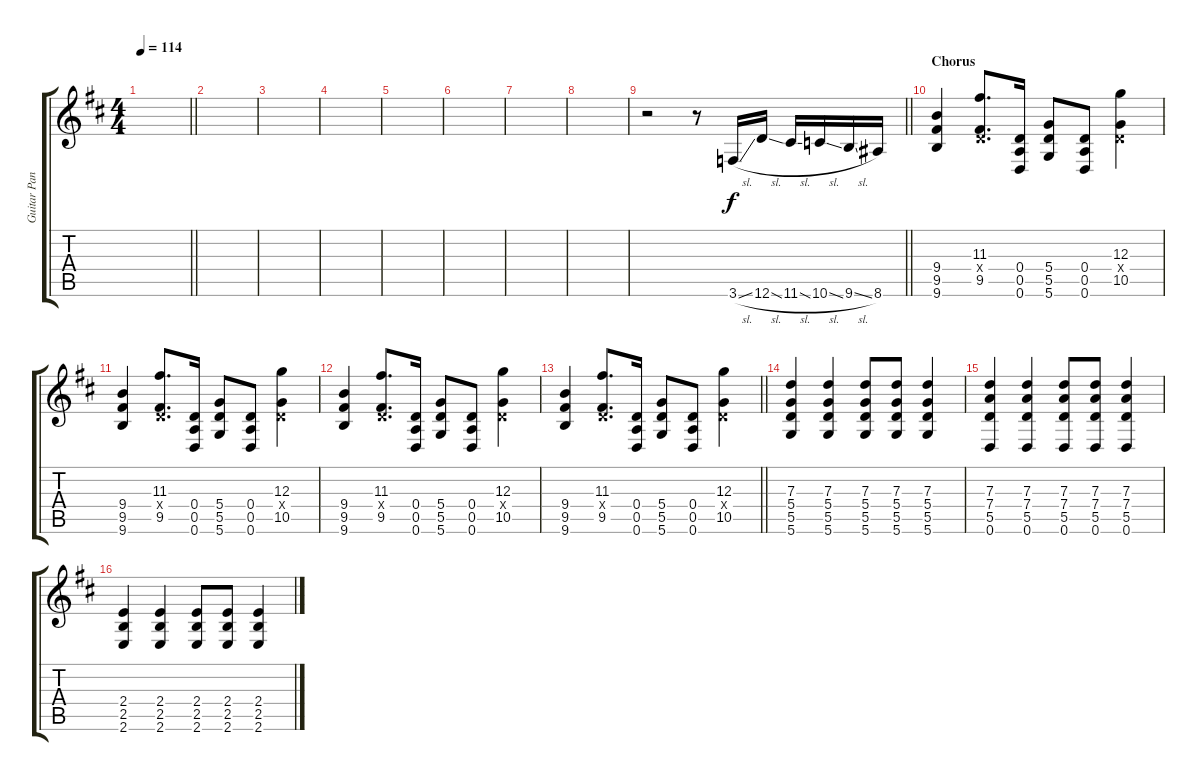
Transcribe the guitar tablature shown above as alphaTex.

\track ("Guitar Panned Central 2" "Guitar Pan") {instrument distortionguitar}
\staff {score tabs}
\tuning (E4 B3 G3 D3 A2 D2) {hide}
\ts (4 4)
\tempo 114
\clef g2
\barLineRight lightlight
\ks bminor
|
|
|
|
|
|
|
|
\barLineRight lightlight
r.2 r.8 3.6{sl}.16 12.6{sl}.16 11.6{sl}.16 10.6{sl}.16 9.6{sl}.16 8.6.16 |
\section ("" "Chorus")
(9.4 9.5 9.6).4 (11.3 0.4{x} 9.5).8{d} (0.4 0.5 0.6).16 (5.4 5.5 5.6).8 (0.4 0.5 0.6).8 (12.3 0.4{x} 10.5).4 |
(9.4 9.5 9.6).4 (11.3 0.4{x} 9.5).8{d} (0.4 0.5 0.6).16 (5.4 5.5 5.6).8 (0.4 0.5 0.6).8 (12.3 0.4{x} 10.5).4 |
(9.4 9.5 9.6).4 (11.3 0.4{x} 9.5).8{d} (0.4 0.5 0.6).16 (5.4 5.5 5.6).8 (0.4 0.5 0.6).8 (12.3 0.4{x} 10.5).4 |
\barLineRight lightlight
(9.4 9.5 9.6).4 (11.3 0.4{x} 9.5).8{d} (0.4 0.5 0.6).16 (5.4 5.5 5.6).8 (0.4 0.5 0.6).8 (12.3 0.4{x} 10.5).4 |
(7.3 5.4 5.5 5.6).4 (7.3 5.4 5.5 5.6).4 (7.3 5.4 5.5 5.6).8 (7.3 5.4 5.5 5.6).8 (7.3 5.4 5.5 5.6).4 |
(7.3 7.4 5.5 0.6).4 (7.3 7.4 5.5 0.6).4 (7.3 7.4 5.5 0.6).8 (7.3 7.4 5.5 0.6).8 (7.3 7.4 5.5 0.6).4 |
(2.4 2.5 2.6).4 (2.4 2.5 2.6).4 (2.4 2.5 2.6).8 (2.4 2.5 2.6).8 (2.4 2.5 2.6).4
